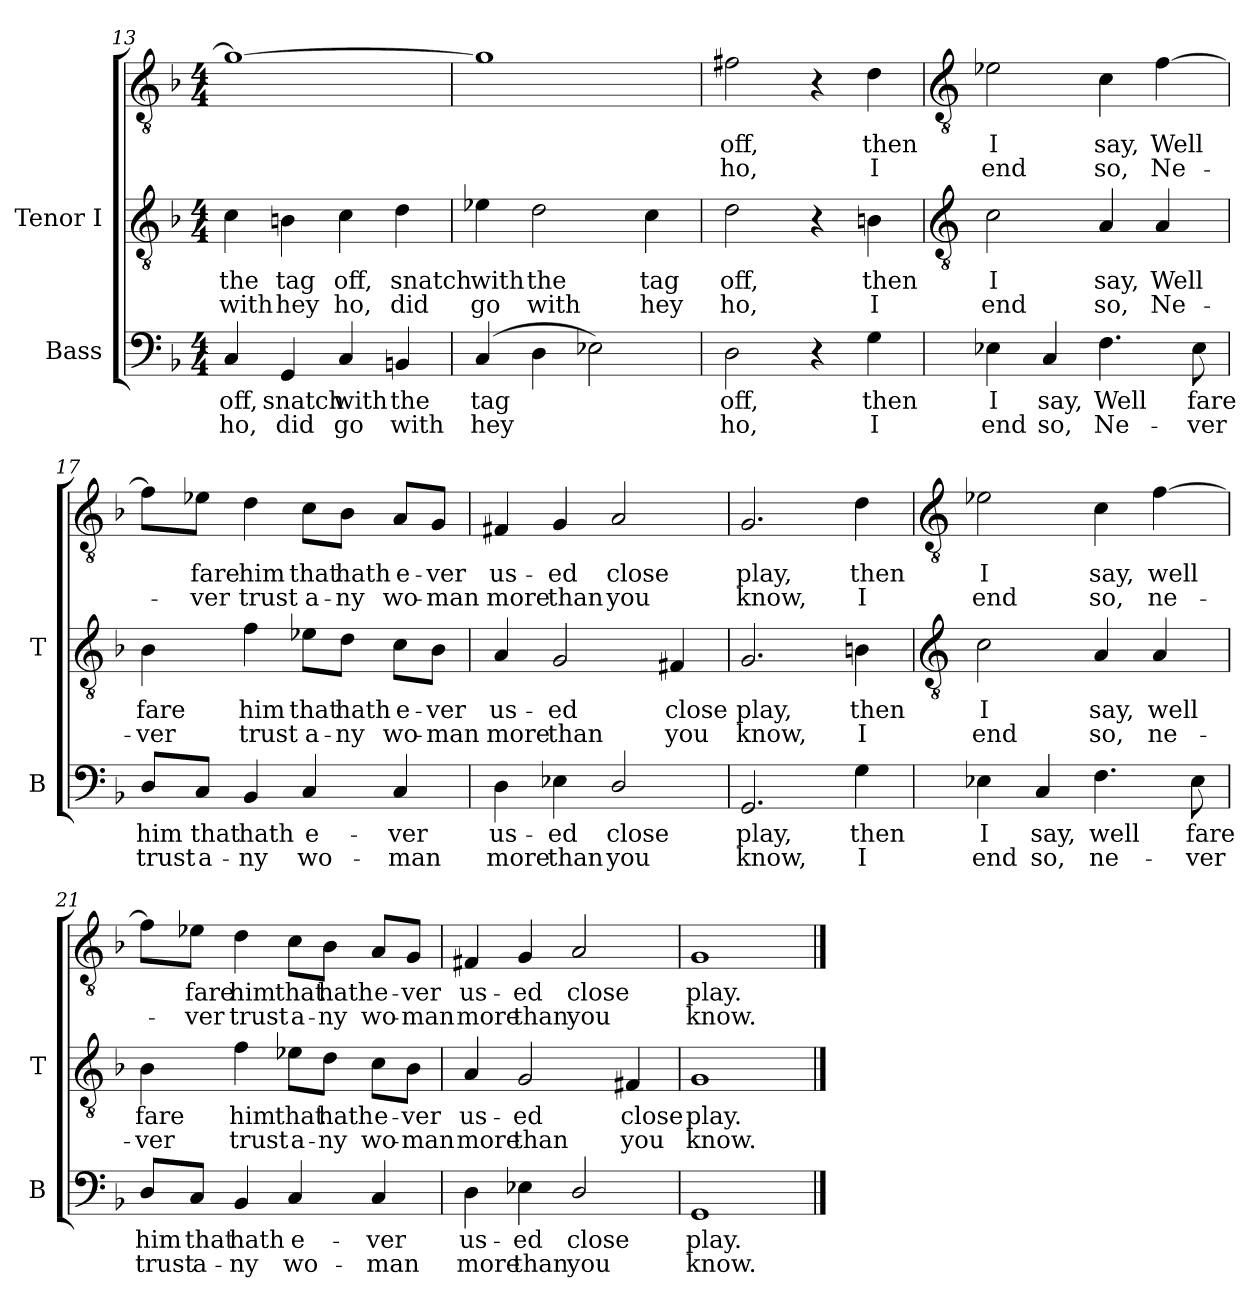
**kern	**text	**text	**kern	**text	**text	**kern	**text	**text
*part2	*part2	*part2	*part1	*part1	*part1	*part1	*part1	*part1
*staff3	*staff3	*staff3	*staff2	*staff2	*staff2	*staff1	*staff1	*staff1
*I"Bass	*	*	*I"Tenor I	*	*	*	*	*
*I'B	*	*	*I'T	*	*	*	*	*
*clefF4	*	*	*clefGv2	*	*	*clefGv2	*	*
*k[b-]	*	*	*k[b-]	*	*	*k[b-]	*	*
*F:	*	*	*F:	*	*	*F:	*	*
*M4/4	*	*	*M4/4	*	*	*M4/4	*	*
=13	=13	=13	=13	=13	=13	=13	=13	=13
!	!LO:LY:b	!LO:LY:b	!	!LO:LY:b	!LO:LY:b	!	!	!
4C	off,	ho,	4c	the	with	1g_	.	.
!	!LO:LY:b	!LO:LY:b	!	!LO:LY:b	!LO:LY:b	!	!	!
4GG	snatch	did	4Bn	tag	hey	.	.	.
!	!LO:LY:b	!LO:LY:b	!	!LO:LY:b	!LO:LY:b	!	!	!
4C	with	go	4c	off,	ho,	.	.	.
!	!LO:LY:b	!LO:LY:b	!	!LO:LY:b	!LO:LY:b	!	!	!
4BBn	the	with	4d	snatch	did	.	.	.
=14	=14	=14	=14	=14	=14	=14	=14	=14
!	!LO:LY:b	!LO:LY:b	!	!LO:LY:b	!LO:LY:b	!	!	!
(>4C	tag	hey	4e-X	with	go	1g]	.	.
!	!	!	!	!LO:LY:b	!LO:LY:b	!	!	!
4D	.	.	2d	the	with	.	.	.
2E-X)	.	.	.	.	.	.	.	.
!	!	!	!	!LO:LY:b	!LO:LY:b	!	!	!
.	.	.	4c	tag	hey	.	.	.
=15	=15	=15	=15	=15	=15	=15	=15	=15
!	!LO:LY:b	!LO:LY:b	!	!LO:LY:b	!LO:LY:b	!	!LO:LY:b	!LO:LY:b
2D	off,	ho,	2d	off,	ho,	2f#X	off,	ho,
4r	.	.	4r	.	.	4r	.	.
!	!LO:LY:b	!LO:LY:b	!	!LO:LY:b	!LO:LY:b	!	!LO:LY:b	!LO:LY:b
4G	then	I	4Bn	then	I	4d	then	I
!!LO:LB:g=z
=16	=16	=16	=16	=16	=16	=16	=16	=16
*	*	*	*clefGv2	*	*	*clefGv2	*	*
!	!LO:LY:b	!LO:LY:b	!	!LO:LY:b	!LO:LY:b	!	!LO:LY:b	!LO:LY:b
4E-X	I	end	2c	I	end	2e-X	I	end
!	!LO:LY:b	!LO:LY:b	!	!	!	!	!	!
4C	say,	so,	.	.	.	.	.	.
!	!LO:LY:b	!LO:LY:b	!	!LO:LY:b	!LO:LY:b	!	!LO:LY:b	!LO:LY:b
4.F	Well	Ne-	4A	say,	so,	4c	say,	so,
!	!	!	!	!LO:LY:b	!LO:LY:b	!	!LO:LY:b	!LO:LY:b
.	.	.	4A	Well	Ne-	[4f	Well	Ne-
!	!LO:LY:b	!LO:LY:b	!	!	!	!	!	!
8E-	-fare	ver	.	.	.	.	.	.
=17	=17	=17	=17	=17	=17	=17	=17	=17
!	!LO:LY:b	!LO:LY:b	!	!LO:LY:b	!LO:LY:b	!	!	!
8D/L	him	trust	4B-	fare	ver	8f\L]	.	.
!	!LO:LY:b	!LO:LY:b	!	!	!	!	!LO:LY:b	!LO:LY:b
8C/J	that	a-	.	.	.	8e-X\J	-fare	ver
!	!LO:LY:b	!LO:LY:b	!	!LO:LY:b	!LO:LY:b	!	!LO:LY:b	!LO:LY:b
4BB-	-hath	ny	4f	him	trust	4d	him	trust
!	!LO:LY:b	!LO:LY:b	!	!LO:LY:b	!LO:LY:b	!	!LO:LY:b	!LO:LY:b
4C	e-	-wo-	8e-X\L	that	a-	8c\L	that	a-
!	!	!	!	!LO:LY:b	!LO:LY:b	!	!LO:LY:b	!LO:LY:b
.	.	.	8d\J	-hath	ny	8B-\J	-hath	ny
!	!LO:LY:b	!LO:LY:b	!	!LO:LY:b	!LO:LY:b	!	!LO:LY:b	!LO:LY:b
4C	-ver	man	8c\L	e-	-wo-	8A/L	e-	-wo-
!	!	!	!	!LO:LY:b	!LO:LY:b	!	!LO:LY:b	!LO:LY:b
.	.	.	8B-\J	-ver	man	8G/J	-ver	man
=18	=18	=18	=18	=18	=18	=18	=18	=18
!	!LO:LY:b	!LO:LY:b	!	!LO:LY:b	!LO:LY:b	!	!LO:LY:b	!LO:LY:b
4D	us-	-more	4A	us-	-more	4F#X	us-	-more
!	!LO:LY:b	!LO:LY:b	!	!LO:LY:b	!LO:LY:b	!	!LO:LY:b	!LO:LY:b
4E-X	ed	than	2G	ed	than	4G	ed	than
!	!LO:LY:b	!LO:LY:b	!	!	!	!	!LO:LY:b	!LO:LY:b
2D/	close	you	.	.	.	2A	close	you
!	!	!	!	!LO:LY:b	!LO:LY:b	!	!	!
.	.	.	4F#X	close	you	.	.	.
=19	=19	=19	=19	=19	=19	=19	=19	=19
!	!LO:LY:b	!LO:LY:b	!	!LO:LY:b	!LO:LY:b	!	!LO:LY:b	!LO:LY:b
2.GG	play,	know,	2.G	play,	know,	2.G	play,	know,
!	!LO:LY:b	!LO:LY:b	!	!LO:LY:b	!LO:LY:b	!	!LO:LY:b	!LO:LY:b
4G	then	I	4Bn	then	I	4d	then	I
!!LO:LB:g=z
=20	=20	=20	=20	=20	=20	=20	=20	=20
*	*	*	*clefGv2	*	*	*clefGv2	*	*
!	!LO:LY:b	!LO:LY:b	!	!LO:LY:b	!LO:LY:b	!	!LO:LY:b	!LO:LY:b
4E-X	I	end	2c	I	end	2e-X	I	end
!	!LO:LY:b	!LO:LY:b	!	!	!	!	!	!
4C	say,	so,	.	.	.	.	.	.
!	!LO:LY:b	!LO:LY:b	!	!LO:LY:b	!LO:LY:b	!	!LO:LY:b	!LO:LY:b
4.F	well	ne-	4A	say,	so,	4c	say,	so,
!	!	!	!	!LO:LY:b	!LO:LY:b	!	!LO:LY:b	!LO:LY:b
.	.	.	4A	well	ne-	[4f	well	ne-
!	!LO:LY:b	!LO:LY:b	!	!	!	!	!	!
8E-	-fare	ver	.	.	.	.	.	.
=21	=21	=21	=21	=21	=21	=21	=21	=21
!	!LO:LY:b	!LO:LY:b	!	!LO:LY:b	!LO:LY:b	!	!	!
8D/L	him	trust	4B-	fare	ver	8f\L]	.	.
!	!LO:LY:b	!LO:LY:b	!	!	!	!	!LO:LY:b	!LO:LY:b
8C/J	that	a-	.	.	.	8e-X\J	-fare	ver
!	!LO:LY:b	!LO:LY:b	!	!LO:LY:b	!LO:LY:b	!	!LO:LY:b	!LO:LY:b
4BB-	-hath	ny	4f	him	trust	4d	him	trust
!	!LO:LY:b	!LO:LY:b	!	!LO:LY:b	!LO:LY:b	!	!LO:LY:b	!LO:LY:b
4C	e-	-wo-	8e-X\L	that	a-	8c\L	that	a-
!	!	!	!	!LO:LY:b	!LO:LY:b	!	!LO:LY:b	!LO:LY:b
.	.	.	8d\J	-hath	ny	8B-\J	-hath	ny
!	!LO:LY:b	!LO:LY:b	!	!LO:LY:b	!LO:LY:b	!	!LO:LY:b	!LO:LY:b
4C	-ver	man	8c\L	e-	-wo-	8A/L	e-	-wo-
!	!	!	!	!LO:LY:b	!LO:LY:b	!	!LO:LY:b	!LO:LY:b
.	.	.	8B-\J	-ver	man	8G/J	-ver	man
=22	=22	=22	=22	=22	=22	=22	=22	=22
!	!LO:LY:b	!LO:LY:b	!	!LO:LY:b	!LO:LY:b	!	!LO:LY:b	!LO:LY:b
4D	us-	-more	4A	us-	-more	4F#X	us-	-more
!	!LO:LY:b	!LO:LY:b	!	!LO:LY:b	!LO:LY:b	!	!LO:LY:b	!LO:LY:b
4E-X	ed	than	2G	ed	than	4G	ed	than
!	!LO:LY:b	!LO:LY:b	!	!	!	!	!LO:LY:b	!LO:LY:b
2D/	close	you	.	.	.	2A	close	you
!	!	!	!	!LO:LY:b	!LO:LY:b	!	!	!
.	.	.	4F#X	close	you	.	.	.
=23	=23	=23	=23	=23	=23	=23	=23	=23
!	!LO:LY:b	!LO:LY:b	!	!LO:LY:b	!LO:LY:b	!	!LO:LY:b	!LO:LY:b
1GG	play.	know.	1G	play.	know.	1G	play.	know.
==	==	==	==	==	==	==	==	==
*-	*-	*-	*-	*-	*-	*-	*-	*-
